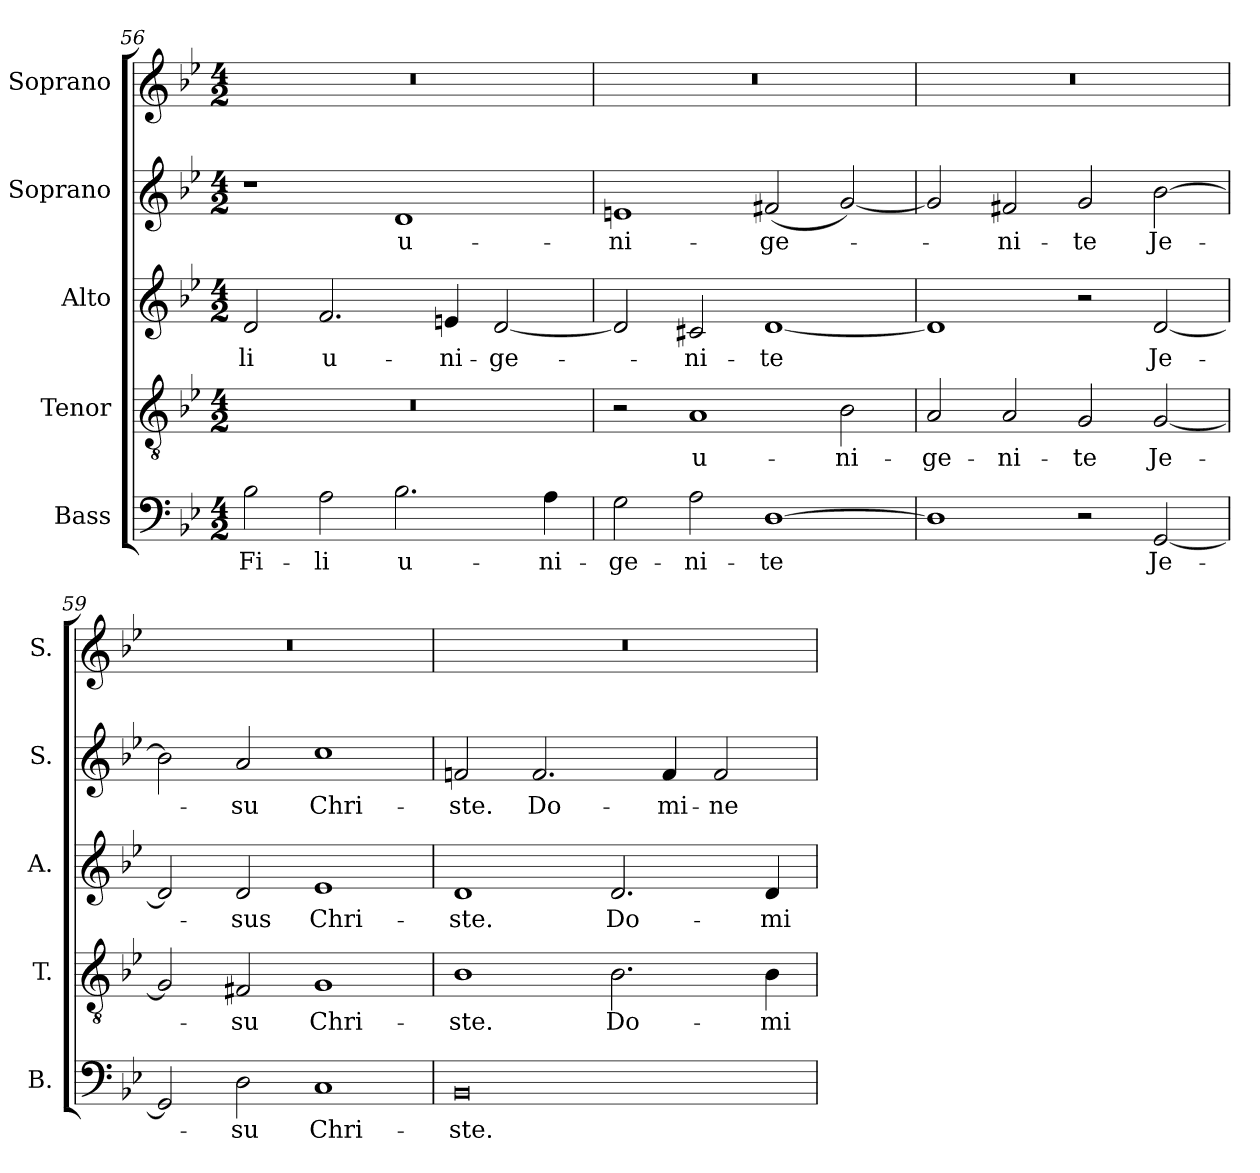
**kern	**text	**kern	**text	**kern	**text	**kern	**text	**kern
*part5	*part5	*part4	*part4	*part3	*part3	*part2	*part2	*part1
*staff5	*staff5	*staff4	*staff4	*staff3	*staff3	*staff2	*staff2	*staff1
*I"Bass	*	*I"Tenor	*	*I"Alto	*	*I"Soprano	*	*I"Soprano
*I'B.	*	*I'T.	*	*I'A.	*	*I'S.	*	*I'S.
*clefF4	*	*clefGv2	*	*clefG2	*	*clefG2	*	*clefG2
*	*	*ITrd7c12	*	*	*	*	*	*
*k[b-e-]	*	*k[b-e-]	*	*k[b-e-]	*	*k[b-e-]	*	*k[b-e-]
*B-:	*	*B-:	*	*B-:	*	*B-:	*	*B-:
*M4/2	*	*M4/2	*	*M4/2	*	*M4/2	*	*M4/2
=56	=56	=56	=56	=56	=56	=56	=56	=56
!	!LO:LY:b:color=#000000	!LO:N:vis=1	!	!	!	!	!	!
!	!	!	!	!	!LO:LY:b:color=#000000	!	!	!LO:N:vis=1
2B-i\	Fi-	0r	.	2di/	-li	1r	.	0r
!	!LO:LY:b:color=#000000	!	!	!	!	!	!	!
!	!	!	!	!	!LO:LY:b:color=#000000	!	!	!
2Ai\	-li	.	.	2.fi/	u-	.	.	.
!	!LO:LY:b:color=#000000	!	!	!	!	!	!	!
!	!	!	!	!	!	!	!LO:LY:b:color=#000000	!
2.B-i\	u-	.	.	.	.	1di	u-	.
!	!	!	!	!	!LO:LY:b:color=#000000	!	!	!
.	.	.	.	4eni/	-ni-	.	.	.
!	!	!	!	!	!LO:LY:b:color=#000000	!	!	!
.	.	.	.	[2di/	-ge-	.	.	.
!	!LO:LY:b:color=#000000	!	!	!	!	!	!	!
4Ai\	-ni-	.	.	.	.	.	.	.
=57	=57	=57	=57	=57	=57	=57	=57	=57
!	!LO:LY:b:color=#000000	!	!	!	!	!	!	!
!	!	!	!	!	!	!	!LO:LY:b:color=#000000	!LO:N:vis=1
2Gi\	-ge-	2r	.	2di/]	.	1eni	-ni-	0r
!	!LO:LY:b:color=#000000	!	!	!	!	!	!	!
!	!	!	!LO:LY:b:color=#000000	!	!	!	!	!
!	!	!	!	!	!LO:LY:b:color=#000000	!	!	!
2Ai\	-ni-	1AAi	u-	2c#Xi/	-ni-	.	.	.
!	!LO:LY:b:color=#000000	!	!	!	!	!	!	!
!	!	!	!	!	!LO:LY:b:color=#000000	!	!	!
!	!	!	!	!	!	!	!LO:LY:b:color=#000000	!
[1Di	-te	.	.	[1di	-te	(2f#Xi/	-ge-	.
!	!	!	!LO:LY:b:color=#000000	!	!	!	!	!
.	.	2BB-i\	-ni-	.	.	[2gi/)	.	.
=58	=58	=58	=58	=58	=58	=58	=58	=58
!	!	!	!LO:LY:b:color=#000000	!	!	!	!	!LO:N:vis=1
1Di]	.	2AAi/	-ge-	1di]	.	2gi/]	.	0r
!	!	!	!LO:LY:b:color=#000000	!	!	!	!	!
!	!	!	!	!	!	!	!LO:LY:b:color=#000000	!
.	.	2AAi/	-ni-	.	.	2f#Xi/	-ni-	.
!	!	!	!LO:LY:b:color=#000000	!	!	!	!	!
!	!	!	!	!	!	!	!LO:LY:b:color=#000000	!
2r	.	2GGi/	-te	2r	.	2gi/	-te	.
!	!LO:LY:b:color=#000000	!	!	!	!	!	!	!
!	!	!	!LO:LY:b:color=#000000	!	!	!	!	!
!	!	!	!	!	!LO:LY:b:color=#000000	!	!	!
!	!	!	!	!	!	!	!LO:LY:b:color=#000000	!
[2GGi/	Je-	[2GGi/	Je-	[2di/	Je-	[2b-i\	Je-	.
=59	=59	=59	=59	=59	=59	=59	=59	=59
!	!	!	!	!	!	!	!	!LO:N:vis=1
2GGi/]	.	2GGi/]	.	2di/]	.	2b-i\]	.	0r
!	!LO:LY:b:color=#000000	!	!	!	!	!	!	!
!	!	!	!LO:LY:b:color=#000000	!	!	!	!	!
!	!	!	!	!	!LO:LY:b:color=#000000	!	!	!
!	!	!	!	!	!	!	!LO:LY:b:color=#000000	!
2Di\	-su	2FF#Xi/	-su	2di/	-sus	2ai/	-su	.
!	!LO:LY:b:color=#000000	!	!	!	!	!	!	!
!	!	!	!LO:LY:b:color=#000000	!	!	!	!	!
!	!	!	!	!	!LO:LY:b:color=#000000	!	!	!
!	!	!	!	!	!	!	!LO:LY:b:color=#000000	!
1Ci	Chri-	1GGi	Chri-	1e-i	Chri-	1cci	Chri-	.
=60	=60	=60	=60	=60	=60	=60	=60	=60
!	!LO:LY:b:color=#000000	!	!	!	!	!	!	!
!	!	!	!LO:LY:b:color=#000000	!	!	!	!	!
!	!	!	!	!	!LO:LY:b:color=#000000	!	!	!
!	!	!	!	!	!	!	!LO:LY:b:color=#000000	!LO:N:vis=1
0BB-i	-ste.	1BB-i	-ste.	1di	-ste.	2fni/	-ste.	0r
!	!	!	!	!	!	!	!LO:LY:b:color=#000000	!
.	.	.	.	.	.	2.fi/	Do-	.
!	!	!	!LO:LY:b:color=#000000	!	!	!	!	!
!	!	!	!	!	!LO:LY:b:color=#000000	!	!	!
.	.	2.BB-i\	Do-	2.di/	Do-	.	.	.
!	!	!	!	!	!	!	!LO:LY:b:color=#000000	!
.	.	.	.	.	.	4fi/	-mi-	.
!	!	!	!	!	!	!	!LO:LY:b:color=#000000	!
.	.	.	.	.	.	2fi/	-ne	.
!	!	!	!LO:LY:b:color=#000000	!	!	!	!	!
!	!	!	!	!	!LO:LY:b:color=#000000	!	!	!
.	.	4BB-i\	-mi-	4di/	-mi-	.	.	.
=	=	=	=	=	=	=	=	=
*-	*-	*-	*-	*-	*-	*-	*-	*-
